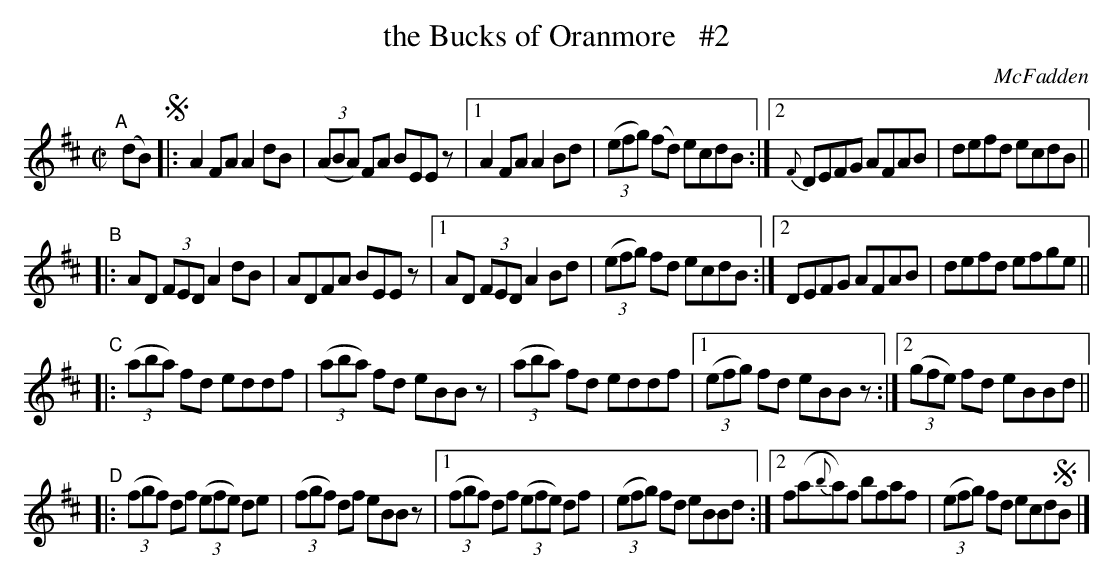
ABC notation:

X:1
T: the Bucks of Oranmore   #2
O: McFadden
M: C|
L: 1/8
K: D
"^A"[|](dB) !segno!\
|: A2FA A2dB | (3(ABA) FA BEEz |\
[1 A2FA A2Bd | (3(efg) (fd) ecdB :|\
[2 {F}DEFG AFAB | defd ecdB ||
"^B"\
|: AD (3FED A2dB | ADFA BEEz |\
[1 AD (3FED A2Bd | (3(efg) fd ecdB :|\
[2 DEFG AFAB | defd efge ||
"^C"\
|: (3(aba) fd eddf | (3(aba) fd eBBz | (3(aba) fd eddf |\
[1 (3(efg) fd eBBz :|\
[2 (3(gfe) fd eBBd ||
"^D"\
|: (3(fgf) df (3(efe) de | (3(fgf) df eBBz |\
[1 (3(fgf) df (3(efe) df | (3(efg) fd eBBd :|\
[2 f(a{b}a)f bfaf | (3(efg) fd ecd!segno!B |]
